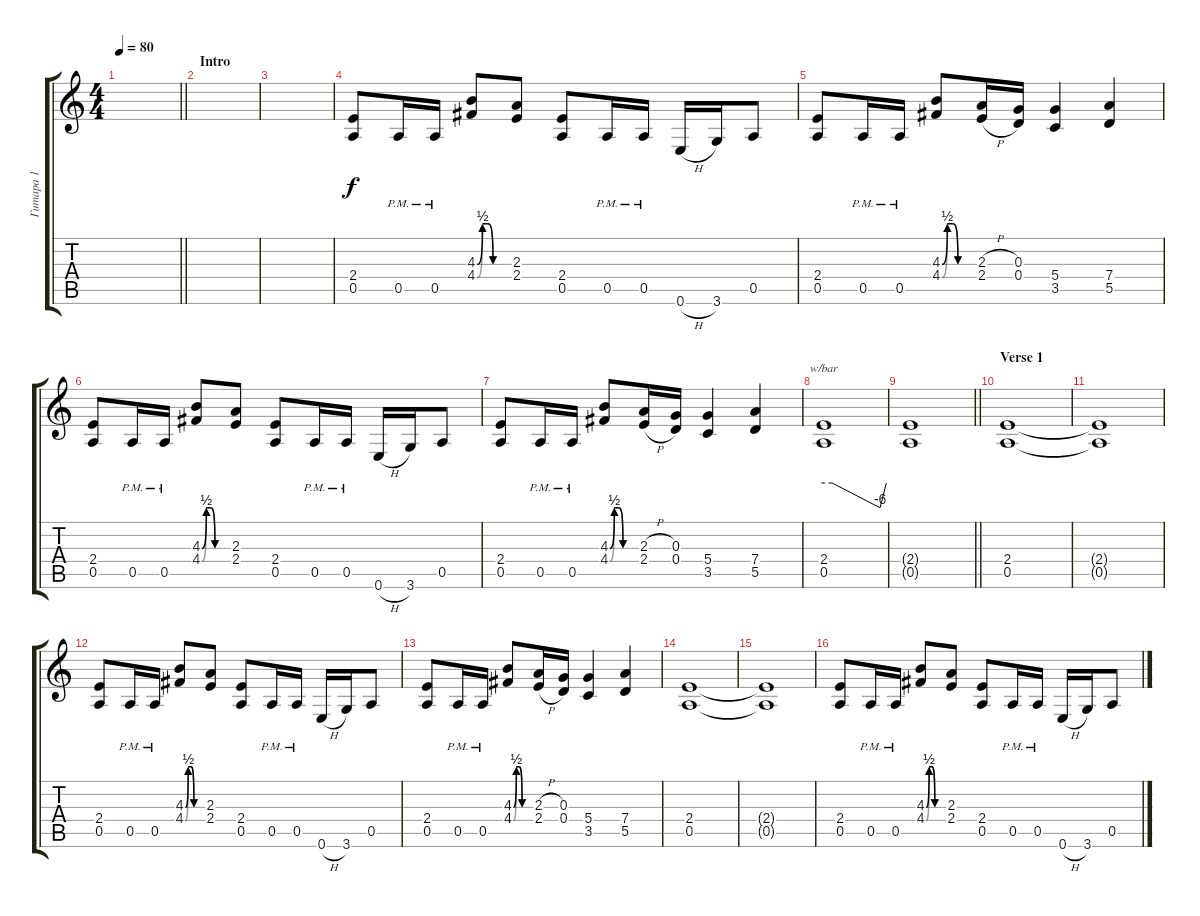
\track ("Гитара 1" "Гитара 1") {instrument distortionguitar}
\staff {score tabs}
\tuning (E4 B3 G3 D3 A2 E2) {hide}
\ts (4 4)
\tempo 80
\clef g2
\barLineRight lightlight
\ks aminor
|
\section ("" "Intro")
|
|
(2.4 0.5).8 0.5{pm}.16 0.5{pm}.16 (4.3{be (custom 0 0 10 2 20 2 30 0 60 0)} 4.4{be (custom 0 0 10 2 20 2 30 0 60 0)}).8 (2.3 2.4).8 (2.4 0.5).8 0.5{pm}.16 0.5{pm}.16 0.6{h}.16 3.6.16 0.5.8 |
(2.4 0.5).8 0.5{pm}.16 0.5{pm}.16 (4.3{be (custom 0 0 10 2 20 2 30 0 60 0)} 4.4{be (custom 0 0 10 2 20 2 30 0 60 0)}).8 (2.3{h} 2.4{h}).16 (0.3 0.4).16 (5.4 3.5).4 (7.4 5.5).4 |
(2.4 0.5).8 0.5{pm}.16 0.5{pm}.16 (4.3{be (custom 0 0 10 2 20 2 30 0 60 0)} 4.4{be (custom 0 0 10 2 20 2 30 0 60 0)}).8 (2.3 2.4).8 (2.4 0.5).8 0.5{pm}.16 0.5{pm}.16 0.6{h}.16 3.6.16 0.5.8 |
(2.4 0.5).8 0.5{pm}.16 0.5{pm}.16 (4.3{be (custom 0 0 10 2 20 2 30 0 60 0)} 4.4{be (custom 0 0 10 2 20 2 30 0 60 0)}).8 (2.3{h} 2.4{h}).16 (0.3 0.4).16 (5.4 3.5).4 (7.4 5.5).4 |
(2.4 0.5).1{tbe (custom default 0 0 8 0 54 -24 60 0)} |
\barLineRight lightlight
(2.4{t} 0.5{t}).1 |
\section ("" "Verse 1")
(2.4 0.5).1 |
(2.4{t} 0.5{t}).1 |
(2.4 0.5).8 0.5{pm}.16 0.5{pm}.16 (4.3{be (custom 0 0 10 2 20 2 30 0 60 0)} 4.4{be (custom 0 0 10 2 20 2 30 0 60 0)}).8 (2.3 2.4).8 (2.4 0.5).8 0.5{pm}.16 0.5{pm}.16 0.6{h}.16 3.6.16 0.5.8 |
(2.4 0.5).8 0.5{pm}.16 0.5{pm}.16 (4.3{be (custom 0 0 10 2 20 2 30 0 60 0)} 4.4{be (custom 0 0 10 2 20 2 30 0 60 0)}).8 (2.3{h} 2.4{h}).16 (0.3 0.4).16 (5.4 3.5).4 (7.4 5.5).4 |
(2.4 0.5).1 |
(2.4{t} 0.5{t}).1 |
(2.4 0.5).8 0.5{pm}.16 0.5{pm}.16 (4.3{be (custom 0 0 10 2 20 2 30 0 60 0)} 4.4{be (custom 0 0 10 2 20 2 30 0 60 0)}).8 (2.3 2.4).8 (2.4 0.5).8 0.5{pm}.16 0.5{pm}.16 0.6{h}.16 3.6.16 0.5.8
